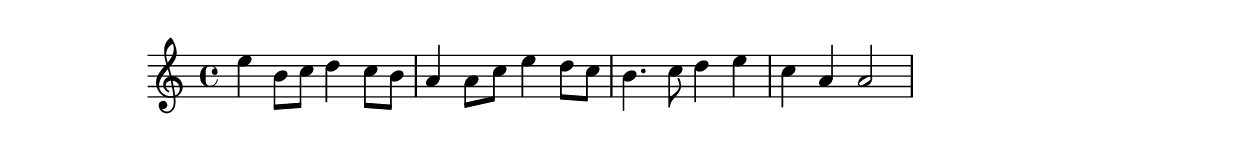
\score {
\header {

}
\relative c''
{

    e4 b8 c d4 c8 b a4 a8 c e4 d8 c b4. c8 d4 e c a a2
    


}


\midi { }
\layout { }
}
\version "2.12.2"
